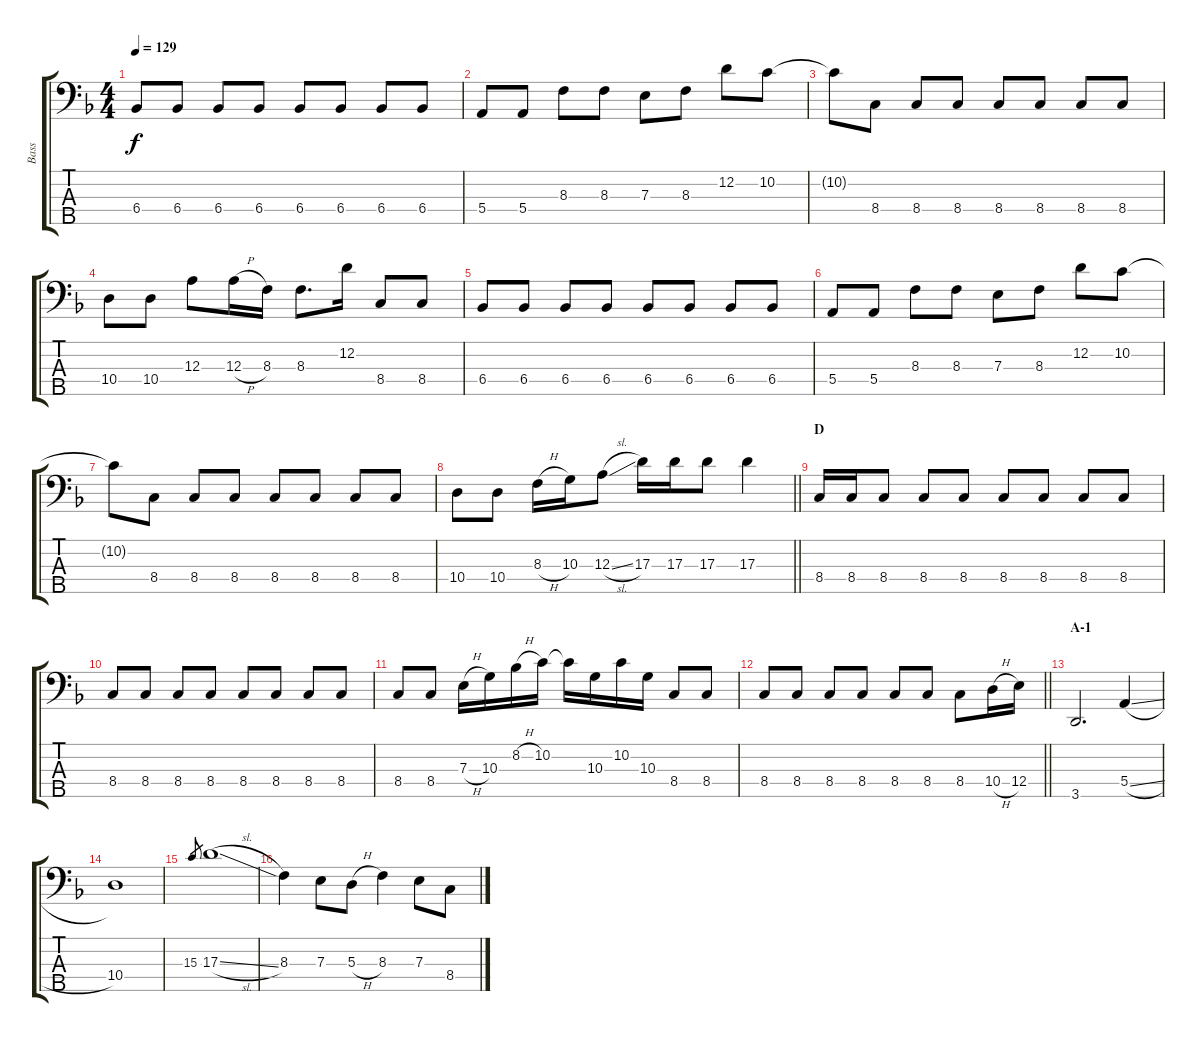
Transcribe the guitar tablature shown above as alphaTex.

\track ("Bass" "Bass") {instrument electricbassfinger}
\staff {score tabs}
\tuning (G2 D2 A1 E1 B0) {hide}
\ts (4 4)
\tempo 129
\clef f4
\ks f
6.4.8{dy f} 6.4.8 6.4.8 6.4.8 6.4.8 6.4.8 6.4.8 6.4.8 |
5.4.8 5.4.8 8.3.8 8.3.8 7.3.8 8.3.8 12.2.8 10.2.8 |
10.2{t}.8 8.4.8 8.4.8 8.4.8 8.4.8 8.4.8 8.4.8 8.4.8 |
10.4.8 10.4.8 12.3.8 12.3{h}.16 8.3.16 8.3.8{d} 12.2.16 8.4.8 8.4.8 |
6.4.8 6.4.8 6.4.8 6.4.8 6.4.8 6.4.8 6.4.8 6.4.8 |
5.4.8 5.4.8 8.3.8 8.3.8 7.3.8 8.3.8 12.2.8 10.2.8 |
10.2{t}.8 8.4.8 8.4.8 8.4.8 8.4.8 8.4.8 8.4.8 8.4.8 |
\barLineRight lightlight
10.4.8 10.4.8 8.3{h}.16 10.3.16 12.3{sl}.8 17.3.16 17.3.16 17.3.8 17.3.4 |
\section ("" "D")
8.4.16 8.4.16 8.4.8 8.4.8 8.4.8 8.4.8 8.4.8 8.4.8 8.4.8 |
8.4.8 8.4.8 8.4.8 8.4.8 8.4.8 8.4.8 8.4.8 8.4.8 |
8.4.8 8.4.8 7.3{h}.16 10.3.16 8.2{h}.16 10.2.16 10.2{t}.16 10.3.16 10.2.16 10.3.16 8.4.8 8.4.8 |
\barLineRight lightlight
8.4.8 8.4.8 8.4.8 8.4.8 8.4.8 8.4.8 8.4.8 10.4{h}.16 12.4.16 |
\section ("" "A-1")
3.5.2{d} 5.4{sl}.4 |
10.4.1 |
15.3.8{gr} 17.3{sl}.1 |
8.3.4 7.3.8 5.3{h}.8 8.3.4 7.3.8 8.4.8
